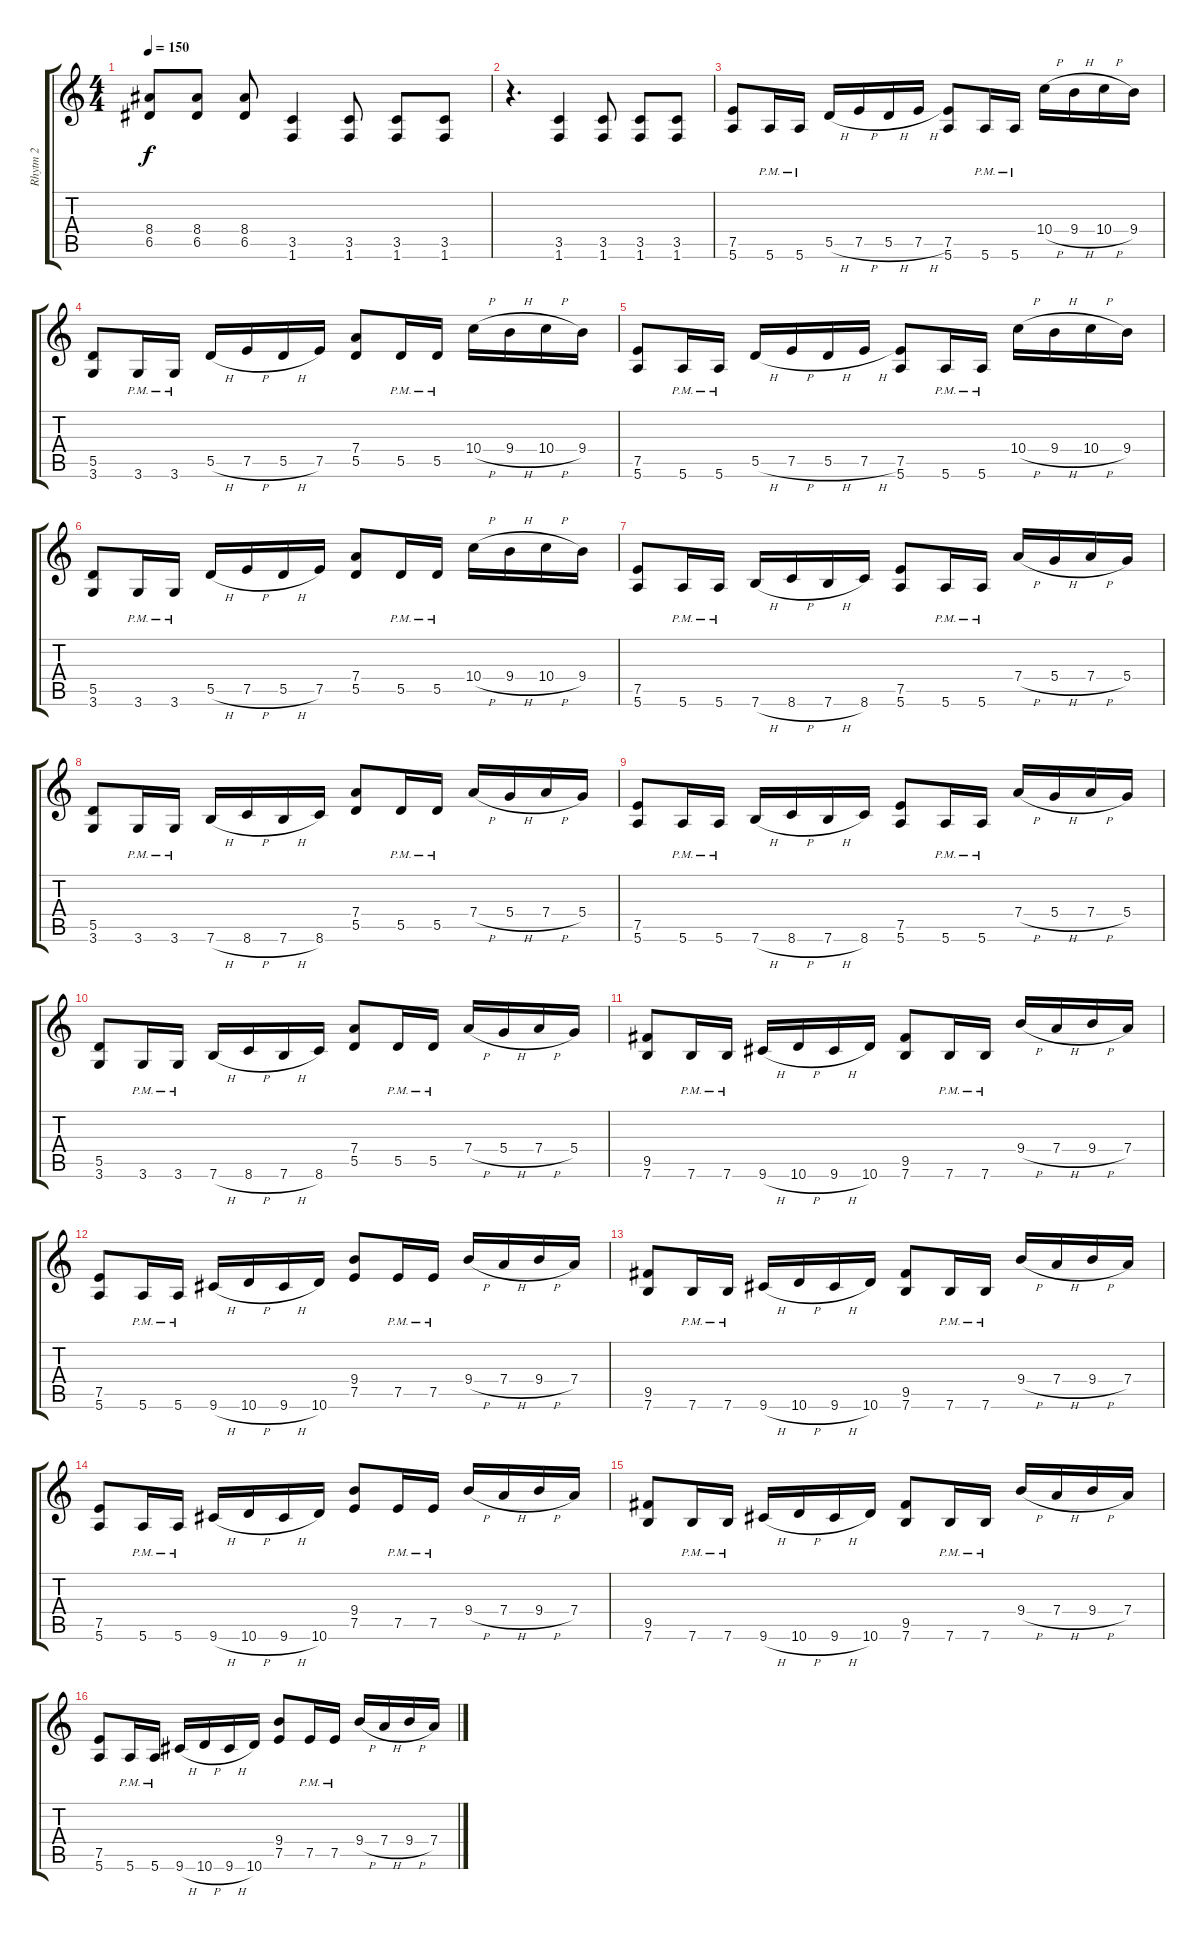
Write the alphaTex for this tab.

\track ("Rhytm 2" "Rhytm 2") {instrument distortionguitar}
\staff {score tabs}
\tuning (E4 B3 G3 D3 A2 E2) {hide}
\ts (4 4)
\tempo 150
\clef g2
\ks c
(8.4 6.5).8{dy f} (8.4 6.5).8 (8.4 6.5).8 (3.5 1.6).4 (3.5 1.6).8 (3.5 1.6).8 (3.5 1.6).8 |
r.4{d} (3.5 1.6).4 (3.5 1.6).8 (3.5 1.6).8 (3.5 1.6).8 |
(7.5 5.6).8 5.6{pm}.16 5.6{pm}.16 5.5{h}.16 7.5{h}.16 5.5{h}.16 7.5{h}.16 (7.5 5.6).8 5.6{pm}.16 5.6{pm}.16 10.4{h}.16 9.4{h}.16 10.4{h}.16 9.4.16 |
(5.5 3.6).8 3.6{pm}.16 3.6{pm}.16 5.5{h}.16 7.5{h}.16 5.5{h}.16 7.5.16 (7.4 5.5).8 5.5{pm}.16 5.5{pm}.16 10.4{h}.16 9.4{h}.16 10.4{h}.16 9.4.16 |
(7.5 5.6).8 5.6{pm}.16 5.6{pm}.16 5.5{h}.16 7.5{h}.16 5.5{h}.16 7.5{h}.16 (7.5 5.6).8 5.6{pm}.16 5.6{pm}.16 10.4{h}.16 9.4{h}.16 10.4{h}.16 9.4.16 |
(5.5 3.6).8 3.6{pm}.16 3.6{pm}.16 5.5{h}.16 7.5{h}.16 5.5{h}.16 7.5.16 (7.4 5.5).8 5.5{pm}.16 5.5{pm}.16 10.4{h}.16 9.4{h}.16 10.4{h}.16 9.4.16 |
(7.5 5.6).8 5.6{pm}.16 5.6{pm}.16 7.6{h}.16 8.6{h}.16 7.6{h}.16 8.6.16 (7.5 5.6).8 5.6{pm}.16 5.6{pm}.16 7.4{h}.16 5.4{h}.16 7.4{h}.16 5.4.16 |
(5.5 3.6).8 3.6{pm}.16 3.6{pm}.16 7.6{h}.16 8.6{h}.16 7.6{h}.16 8.6.16 (7.4 5.5).8 5.5{pm}.16 5.5{pm}.16 7.4{h}.16 5.4{h}.16 7.4{h}.16 5.4.16 |
(7.5 5.6).8 5.6{pm}.16 5.6{pm}.16 7.6{h}.16 8.6{h}.16 7.6{h}.16 8.6.16 (7.5 5.6).8 5.6{pm}.16 5.6{pm}.16 7.4{h}.16 5.4{h}.16 7.4{h}.16 5.4.16 |
(5.5 3.6).8 3.6{pm}.16 3.6{pm}.16 7.6{h}.16 8.6{h}.16 7.6{h}.16 8.6.16 (7.4 5.5).8 5.5{pm}.16 5.5{pm}.16 7.4{h}.16 5.4{h}.16 7.4{h}.16 5.4.16 |
(9.5 7.6).8 7.6{pm}.16 7.6{pm}.16 9.6{h}.16 10.6{h}.16 9.6{h}.16 10.6.16 (9.5 7.6).8 7.6{pm}.16 7.6{pm}.16 9.4{h}.16 7.4{h}.16 9.4{h}.16 7.4.16 |
(7.5 5.6).8 5.6{pm}.16 5.6{pm}.16 9.6{h}.16 10.6{h}.16 9.6{h}.16 10.6.16 (9.4 7.5).8 7.5{pm}.16 7.5{pm}.16 9.4{h}.16 7.4{h}.16 9.4{h}.16 7.4.16 |
(9.5 7.6).8 7.6{pm}.16 7.6{pm}.16 9.6{h}.16 10.6{h}.16 9.6{h}.16 10.6.16 (9.5 7.6).8 7.6{pm}.16 7.6{pm}.16 9.4{h}.16 7.4{h}.16 9.4{h}.16 7.4.16 |
(7.5 5.6).8 5.6{pm}.16 5.6{pm}.16 9.6{h}.16 10.6{h}.16 9.6{h}.16 10.6.16 (9.4 7.5).8 7.5{pm}.16 7.5{pm}.16 9.4{h}.16 7.4{h}.16 9.4{h}.16 7.4.16 |
(9.5 7.6).8 7.6{pm}.16 7.6{pm}.16 9.6{h}.16 10.6{h}.16 9.6{h}.16 10.6.16 (9.5 7.6).8 7.6{pm}.16 7.6{pm}.16 9.4{h}.16 7.4{h}.16 9.4{h}.16 7.4.16 |
(7.5 5.6).8 5.6{pm}.16 5.6{pm}.16 9.6{h}.16 10.6{h}.16 9.6{h}.16 10.6.16 (9.4 7.5).8 7.5{pm}.16 7.5{pm}.16 9.4{h}.16 7.4{h}.16 9.4{h}.16 7.4.16
